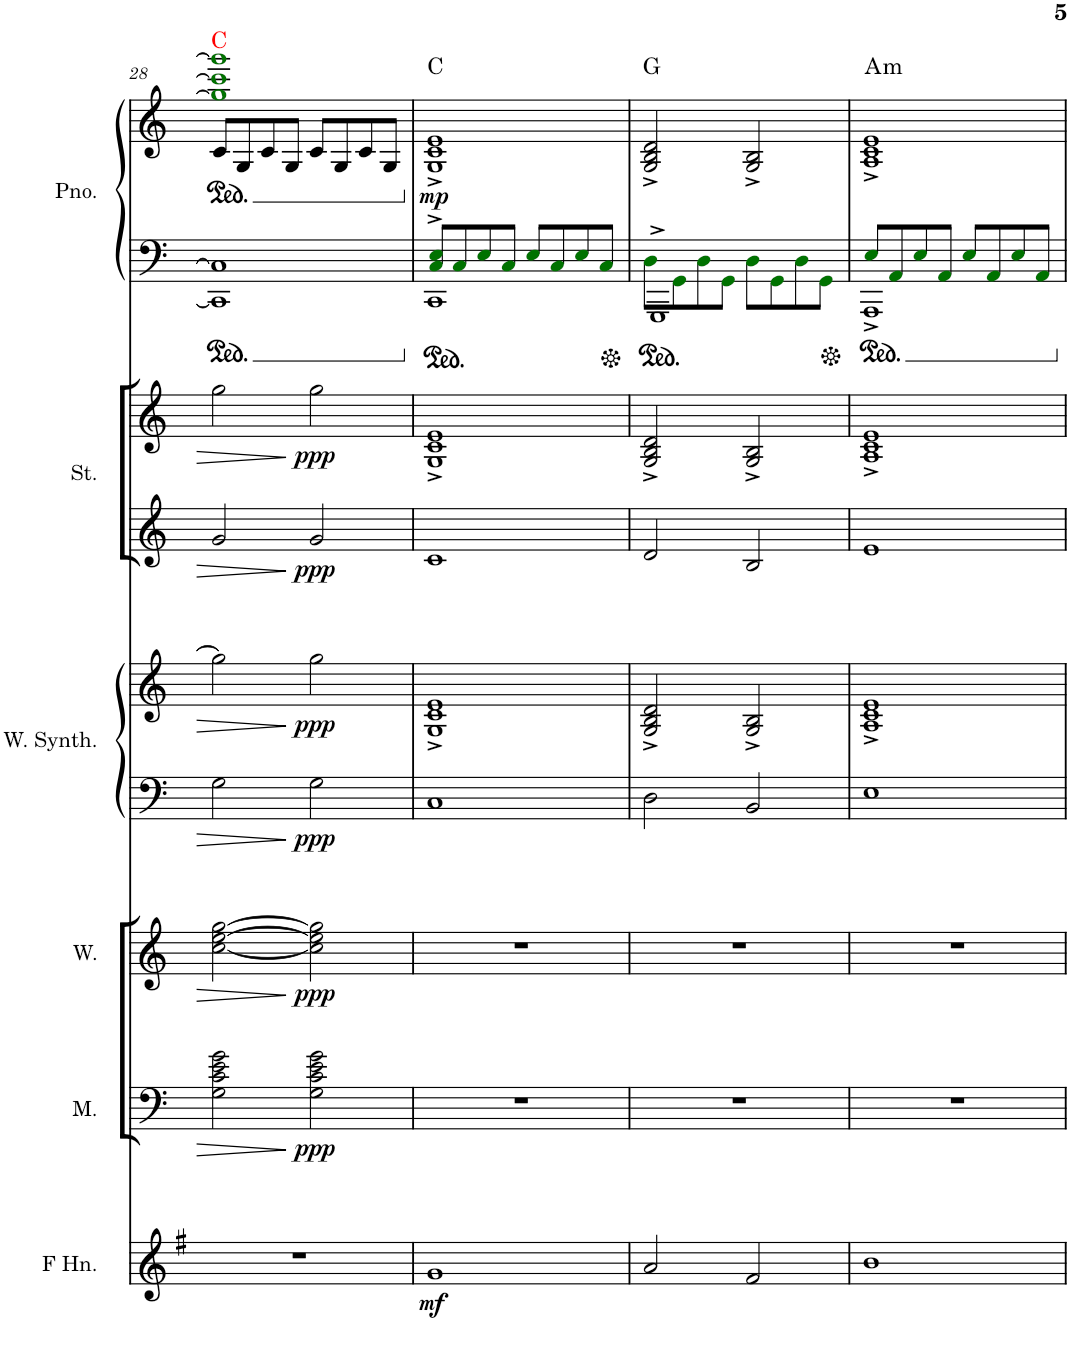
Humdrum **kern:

**kern	**dynam	**kern	**dynam	**kern	**dynam	**kern	**kern	**dynam	**kern	**kern	**dynam	**kern	**kern	**dynam	**harte
*part6	*part6	*part5	*part5	*part4	*part4	*part3	*part3	*part3	*part2	*part2	*part2	*part1	*part1	*part1	*part1
*staff9	*staff9	*staff8	*staff8	*staff7	*staff7	*staff6	*staff5	*staff5/6	*staff4	*staff3	*staff3/4	*staff2	*staff1	*staff1/2	*
*I"Horn in F	*	*I"Men	*	*I"Women	*	*I"Warm Synthesizer 1	*	*	*I"Strings	*	*	*I"Piano	*	*	*
*	*	*I'M.	*	*I'W.	*	*I'W. Synth.	*	*	*I'St.	*	*	*I'Pno.	*	*	*
!!LO:PB:g=z
*clefG2	*	*clefF4	*	*clefG2	*	*clefF4	*clefG2	*	*clefG2	*clefG2	*	*clefF4	*clefG2	*	*
*Trd4c7	*	*	*	*	*	*	*	*	*	*	*	*	*	*	*
*k[f#]	*	*k[]	*	*k[]	*	*k[]	*k[]	*	*k[]	*k[]	*	*k[]	*k[]	*	*
*M4/4	*	*M4/4	*	*M4/4	*	*M4/4	*M4/4	*	*M4/4	*M4/4	*	*M4/4	*M4/4	*	*
*	*	*	*	*	*	*	*	*	*	*	*	*	*ped	*	*
=28	=28	=28	=28	=28	=28	=28	=28	=28	=28	=28	=28	=28	=28	=28	=28
*	*	*	*	*	*	*	*	*	*	*	*	*	*^	*	*
1r	.	2G\ 2c\ 2e\ 2g\	.	[2cc\ [2ee\ [2gg\	.	2G\	2gg\]	.	2g/	2gg\	.	1CC] 1C]	8c/L	1ggi] 1ccci] 1gggi]	.	C:maj
.	.	.	.	.	.	.	.	.	.	.	.	.	8G/	.	.	.
.	.	.	.	.	.	.	.	.	.	.	.	.	8c/	.	.	.
.	.	.	.	.	.	.	.	.	.	.	.	.	8G/J	.	.	.
!	!	!	!LO:DY:b	!	!LO:DY:b	!	!	!LO:DY:b=2	!	!	!	!	!	!	!	!
!	!	!	!	!	!	!	!	!LO:DY:n=1:b	!	!	!LO:DY:b=2	!	!	!	!	!
!	!	!	!	!	!	!	!	!	!	!	!LO:DY:n=1:b	!	!	!	!	!
.	.	2G\ 2c\ 2e\ 2g\	ppp	2cc\] 2ee\] 2gg\]	ppp	2G\	2gg\	ppp ppp	2g/	2gg\	ppp ppp	.	8c/L	.	.	.
.	.	.	.	.	.	.	.	.	.	.	.	.	8G/	.	.	.
.	.	.	.	.	.	.	.	.	.	.	.	.	8c/	.	.	.
.	.	.	.	.	.	.	.	.	.	.	.	.	8G/J	.	.	.
*	*	*	*	*	*	*	*	*	*	*	*	*	*v	*v	*	*
=29	=29	=29	=29	=29	=29	=29	=29	=29	=29	=29	=29	=29	=29	=29	=29
*	*	*	*	*	*	*	*	*	*	*	*	*^	*	*	*
*	*	*	*	*	*	*	*	*	*	*	*	*	*	*Xped	*	*
!	!LO:DY:b	!	!	!	!	!	!	!	!	!	!	!	!	!	!LO:DY:b	!
1g	mf	1r	.	1r	.	1C	1G^ 1c^ 1e^	.	1c	1G^ 1c^ 1e^	.	1CC^	8Ci/ 8Ei/L	1G^ 1c^ 1e^	mp	C:maj
.	.	.	.	.	.	.	.	.	.	.	.	.	8Ci/	.	.	.
.	.	.	.	.	.	.	.	.	.	.	.	.	8Ei/	.	.	.
.	.	.	.	.	.	.	.	.	.	.	.	.	8Ci/J	.	.	.
.	.	.	.	.	.	.	.	.	.	.	.	.	8Ei/L	.	.	.
.	.	.	.	.	.	.	.	.	.	.	.	.	8Ci/	.	.	.
.	.	.	.	.	.	.	.	.	.	.	.	.	8Ei/	.	.	.
.	.	.	.	.	.	.	.	.	.	.	.	.	8Ci/J	.	.	.
=30	=30	=30	=30	=30	=30	=30	=30	=30	=30	=30	=30	=30	=30	=30	=30	=30
2a/	.	1r	.	1r	.	2D\	2G/^ 2B/^ 2d/^	.	2d/	2G/^ 2B/^ 2d/^	.	1GGG^	8Di\L	2G/^ 2B/^ 2d/^	.	G:maj
.	.	.	.	.	.	.	.	.	.	.	.	.	8GGi\	.	.	.
.	.	.	.	.	.	.	.	.	.	.	.	.	8Di\	.	.	.
.	.	.	.	.	.	.	.	.	.	.	.	.	8GGi\J	.	.	.
2f#/	.	.	.	.	.	2BB/	2G/^ 2B/^	.	2B/	2G/^ 2B/^	.	.	8Di\L	2G/^ 2B/^	.	.
.	.	.	.	.	.	.	.	.	.	.	.	.	8GGi\	.	.	.
.	.	.	.	.	.	.	.	.	.	.	.	.	8Di\	.	.	.
.	.	.	.	.	.	.	.	.	.	.	.	.	8GGi\J	.	.	.
=31	=31	=31	=31	=31	=31	=31	=31	=31	=31	=31	=31	=31	=31	=31	=31	=31
!	!	!	!	!	!	!	!	!	!	!	!	!	!	!	!	!LO:H:kt=m
1b	.	1r	.	1r	.	1E	1A^ 1c^ 1e^	.	1e	1A^ 1c^ 1e^	.	1AAA^	8Ei/L	1A^ 1c^ 1e^	.	A:min
.	.	.	.	.	.	.	.	.	.	.	.	.	8AAi/	.	.	.
.	.	.	.	.	.	.	.	.	.	.	.	.	8Ei/	.	.	.
.	.	.	.	.	.	.	.	.	.	.	.	.	8AAi/J	.	.	.
.	.	.	.	.	.	.	.	.	.	.	.	.	8Ei/L	.	.	.
.	.	.	.	.	.	.	.	.	.	.	.	.	8AAi/	.	.	.
.	.	.	.	.	.	.	.	.	.	.	.	.	8Ei/	.	.	.
.	.	.	.	.	.	.	.	.	.	.	.	.	8AAi/J	.	.	.
*	*	*	*	*	*	*	*	*	*	*	*	*v	*v	*	*	*
=	=	=	=	=	=	=	=	=	=	=	=	=	=	=	=
*-	*-	*-	*-	*-	*-	*-	*-	*-	*-	*-	*-	*-	*-	*-	*-
